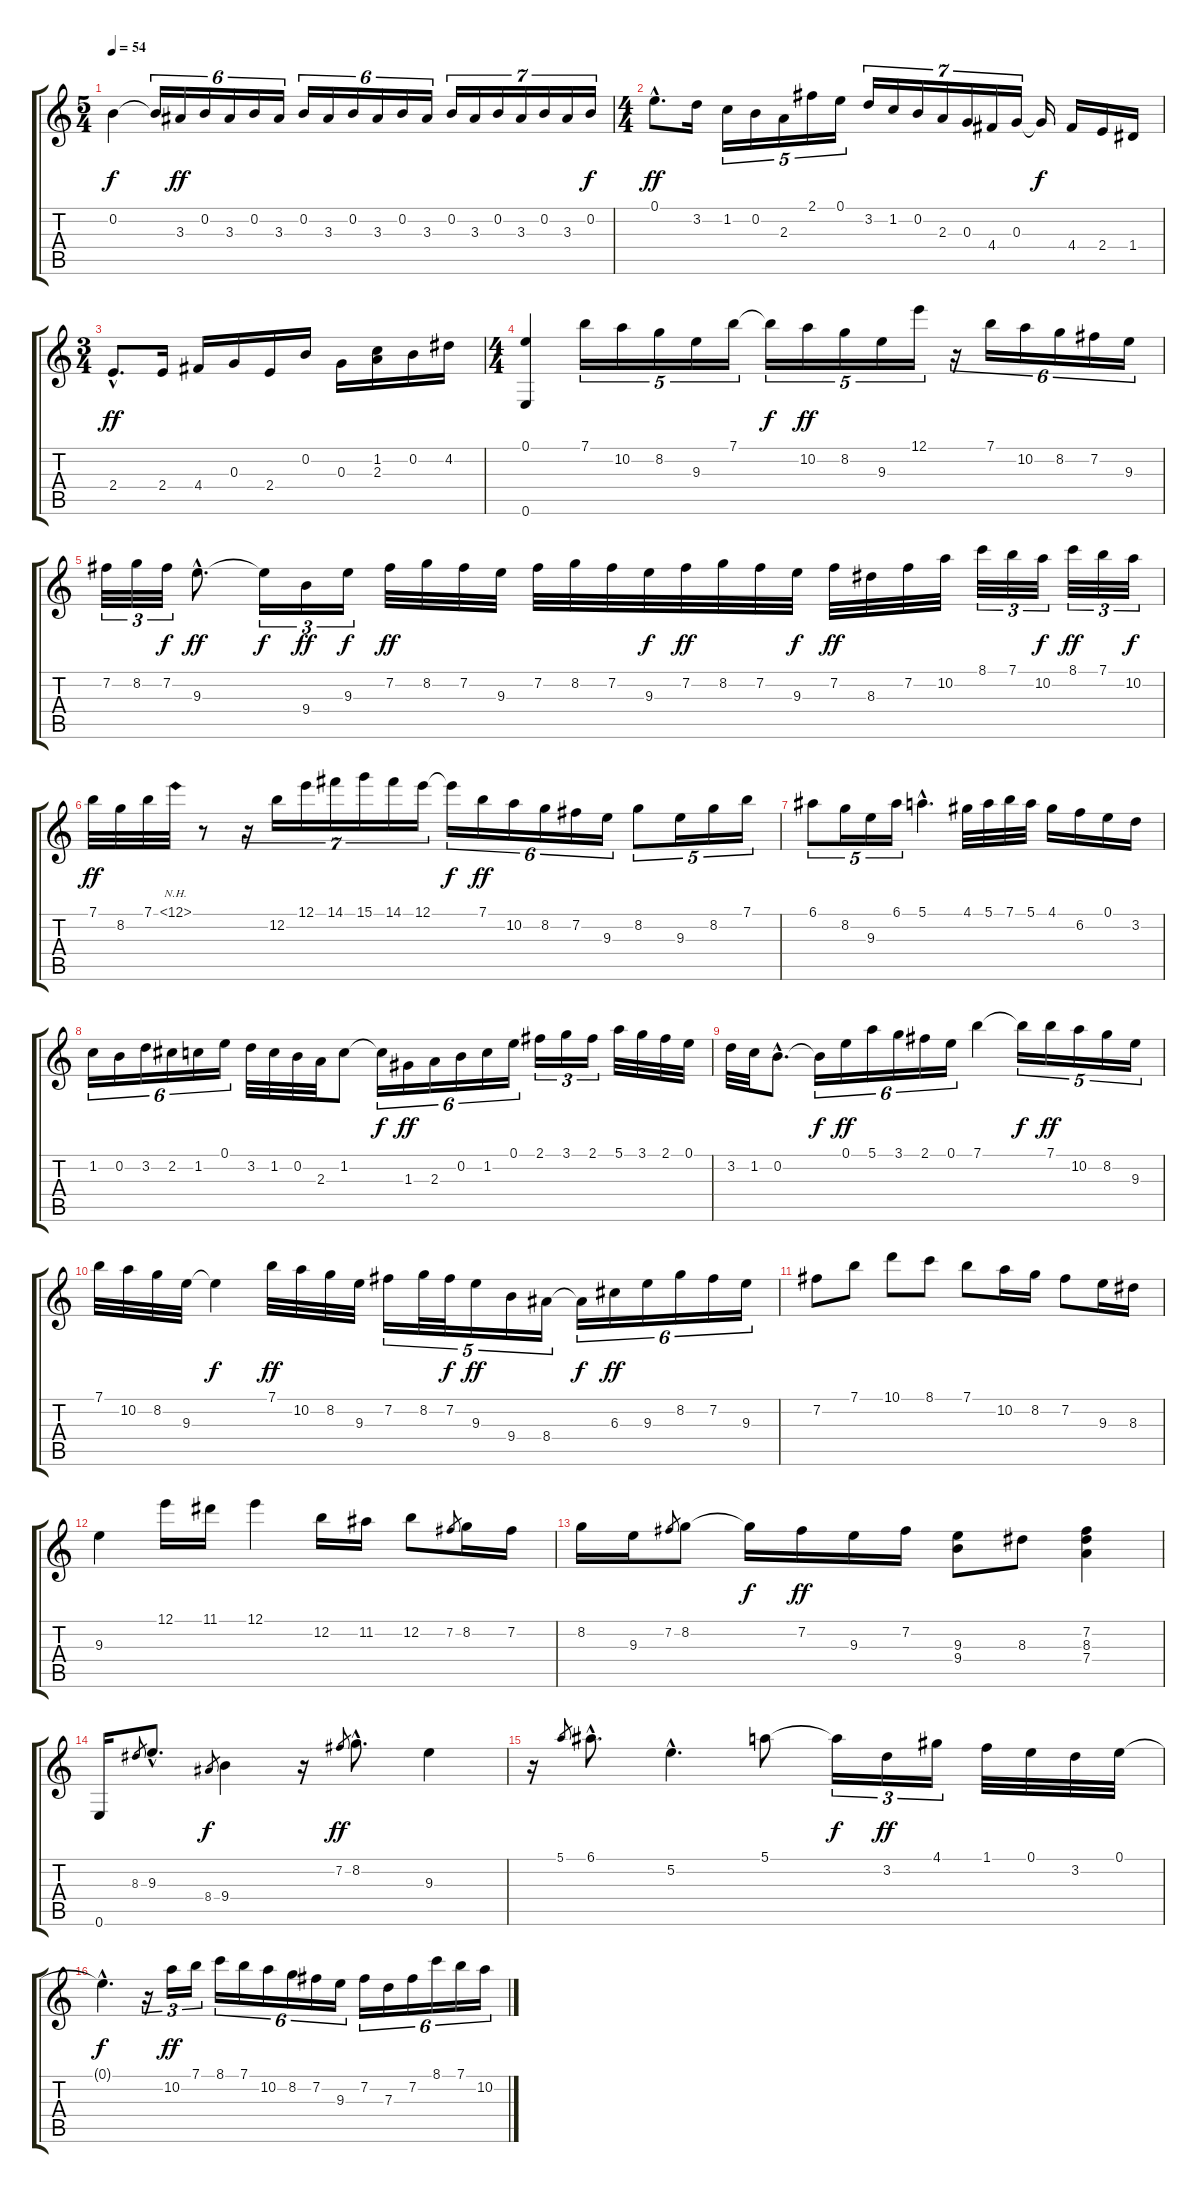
\track "" {instrument acousticguitarnylon}
\staff {score tabs}
\tuning (E4 B3 G3 D3 A2 E2) {hide}
\ts (5 4)
\tempo 54
\clef g2
\ks c
0.2.4{dy f} 0.2{t}.16{tu (6 4)} 3.3.16{tu (6 4) dy ff} 0.2.16{tu (6 4)} 3.3.16{tu (6 4)} 0.2.16{tu (6 4)} 3.3.16{tu (6 4)} 0.2.16{tu (6 4)} 3.3.16{tu (6 4)} 0.2.16{tu (6 4)} 3.3.16{tu (6 4)} 0.2.16{tu (6 4)} 3.3.16{tu (6 4)} 0.2.16{tu (7 4)} 3.3.16{tu (7 4)} 0.2.16{tu (7 4)} 3.3.16{tu (7 4)} 0.2.16{tu (7 4)} 3.3.16{tu (7 4)} 0.2.16{tu (7 4) dy f} |
\ts (4 4)
0.1{hac}.8{d dy ff} 3.2.16 1.2.16{tu (5 4)} 0.2.16{tu (5 4)} 2.3.16{tu (5 4)} 2.1.16{tu (5 4)} 0.1.16{tu (5 4)} 3.2.16{tu (7 4)} 1.2.16{tu (7 4)} 0.2.16{tu (7 4)} 2.3.16{tu (7 4)} 0.3.16{tu (7 4)} 4.4.16{tu (7 4)} 0.3.16{tu (7 4)} 0.3{t}.16{dy f} 4.4.16 2.4.16 1.4.16 |
\ts (3 4)
2.4{hac}.8{d dy ff} 2.4.16 4.4.16 0.3.16 2.4.16 0.2.16 0.3.16 (1.2 2.3).16 0.2.16 4.2.16 |
\ts (4 4)
(0.1 0.6).4 7.1.16{tu (5 4)} 10.2.16{tu (5 4)} 8.2.16{tu (5 4)} 9.3.16{tu (5 4)} 7.1.16{tu (5 4)} 7.1{t}.16{tu (5 4) dy f} 10.2.16{tu (5 4) dy ff} 8.2.16{tu (5 4)} 9.3.16{tu (5 4)} 12.1.16{tu (5 4)} r.16{tu (6 4)} 7.1.16{tu (6 4)} 10.2.16{tu (6 4)} 8.2.16{tu (6 4)} 7.2.16{tu (6 4)} 9.3.16{tu (6 4)} |
7.2.32{tu (3 2)} 8.2.32{tu (3 2)} 7.2.32{tu (3 2) dy f} 9.3{hac}.8{d dy ff} 9.3{t}.16{tu (3 2) dy f} 9.4.16{tu (3 2) dy ff} 9.3.16{tu (3 2) dy f} 7.2.32{dy ff} 8.2.32 7.2.32 9.3.32 7.2.32 8.2.32 7.2.32 9.3.32{dy f} 7.2.32{dy ff} 8.2.32 7.2.32 9.3.32{dy f} 7.2.32{dy ff} 8.3.32 7.2.32 10.2.32 8.1.32{tu (3 2)} 7.1.32{tu (3 2)} 10.2.32{tu (3 2) dy f} 8.1.32{tu (3 2) dy ff} 7.1.32{tu (3 2)} 10.2.32{tu (3 2) dy f} |
7.1.32{dy ff} 8.2.32 7.1.32 12.1{nh}.32 r.8 r.16{tu (7 4)} 12.2.16{tu (7 4)} 12.1.16{tu (7 4)} 14.1.16{tu (7 4)} 15.1.16{tu (7 4)} 14.1.16{tu (7 4)} 12.1.16{tu (7 4)} 12.1{t}.16{tu (6 4) dy f} 7.1.16{tu (6 4) dy ff} 10.2.16{tu (6 4)} 8.2.16{tu (6 4)} 7.2.16{tu (6 4)} 9.3.16{tu (6 4)} 8.2.8{tu (5 4)} 9.3.16{tu (5 4)} 8.2.16{tu (5 4)} 7.1.16{tu (5 4)} |
6.1.8{tu (5 4)} 8.2.16{tu (5 4)} 9.3.16{tu (5 4)} 6.1.16{tu (5 4)} 5.1{hac}.4{d} 4.1.32 5.1.32 7.1.32 5.1.32 4.1.16 6.2.16 0.1.16 3.2.16 |
1.2.16{tu (6 4)} 0.2.16{tu (6 4)} 3.2.16{tu (6 4)} 2.2.16{tu (6 4)} 1.2.16{tu (6 4)} 0.1.16{tu (6 4)} 3.2.32 1.2.32 0.2.32 2.3.32 1.2.8 1.2{t}.16{tu (6 4) dy f} 1.3.16{tu (6 4) dy ff} 2.3.16{tu (6 4)} 0.2.16{tu (6 4)} 1.2.16{tu (6 4)} 0.1.16{tu (6 4)} 2.1.16{tu (3 2)} 3.1.16{tu (3 2)} 2.1.16{tu (3 2)} 5.1.32 3.1.32 2.1.32 0.1.32 |
3.2.32 1.2.32 0.2{hac}.8{d} 0.2{t}.16{tu (6 4) dy f} 0.1.16{tu (6 4) dy ff} 5.1.16{tu (6 4)} 3.1.16{tu (6 4)} 2.1.16{tu (6 4)} 0.1.16{tu (6 4)} 7.1.4 7.1{t}.16{tu (5 4) dy f} 7.1.16{tu (5 4) dy ff} 10.2.16{tu (5 4)} 8.2.16{tu (5 4)} 9.3.16{tu (5 4)} |
7.1.32 10.2.32 8.2.32 9.3.32 9.3{t}.4{dy f} 7.1.32{dy ff} 10.2.32 8.2.32 9.3.32 7.2.16{tu (5 4)} 8.2.32{tu (5 4)} 7.2.32{tu (5 4) dy f} 9.3.16{tu (5 4) dy ff} 9.4.16{tu (5 4)} 8.4.16{tu (5 4)} 8.4{t}.16{tu (6 4) dy f} 6.3.16{tu (6 4) dy ff} 9.3.16{tu (6 4)} 8.2.16{tu (6 4)} 7.2.16{tu (6 4)} 9.3.16{tu (6 4)} |
7.2.8 7.1.8 10.1.8 8.1.8 7.1.8 10.2.16 8.2.16 7.2.8 9.3.16 8.3.16 |
9.3.4 12.1.16 11.1.16 12.1.4 12.2.16 11.2.16 12.2.8 7.2.8{gr} 8.2.16 7.2.16 |
8.2.16 9.3.16 7.2.8{gr} 8.2.8 8.2{t}.16{dy f} 7.2.16{dy ff} 9.3.16 7.2.16 (9.3 9.4).8 8.3.8 (7.2 8.3 7.4).4 |
0.6.16 8.3.8{gr} 9.3{hac}.8{d} 8.4.8{gr dy f} 9.4.4 r.16 7.2.8{gr dy ff} 8.2{hac}.8{d} 9.3.4 |
r.16 5.1.8{gr} 6.1{hac}.8{d} 5.2{hac}.4{d} 5.1.8 5.1{t}.16{tu (3 2) dy f} 3.2.16{tu (3 2) dy ff} 4.1.16{tu (3 2)} 1.1.32 0.1.32 3.2.32 0.1.32 |
0.1{hac t}.4{d dy f} r.16{tu (3 2)} 10.2.16{tu (3 2) dy ff} 7.1.16{tu (3 2)} 8.1.16{tu (6 4)} 7.1.16{tu (6 4)} 10.2.16{tu (6 4)} 8.2.16{tu (6 4)} 7.2.16{tu (6 4)} 9.3.16{tu (6 4)} 7.2.16{tu (6 4)} 7.3.16{tu (6 4)} 7.2.16{tu (6 4)} 8.1.16{tu (6 4)} 7.1.16{tu (6 4)} 10.2.16{tu (6 4)}
